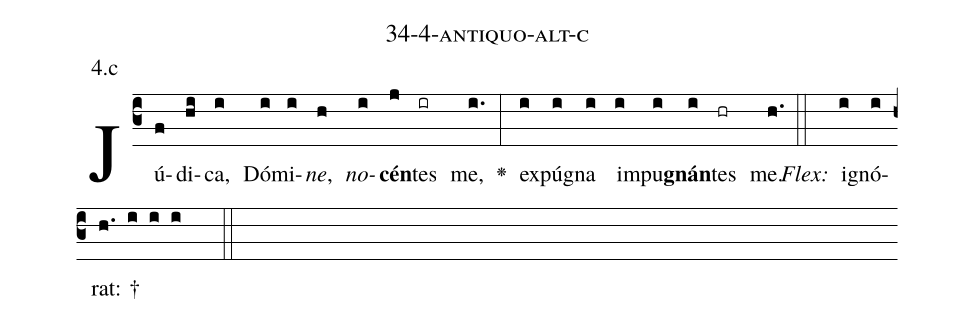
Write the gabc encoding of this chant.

name: 34-4-antiquo-alt-c;
annotation: 4.c;
%%
(c3)Jú(f)di(hi)ca,(i) Dó(i)mi(i)<i>ne</i>,(h) <i>no</i>(i)<b>cén</b>(j)tes(ir) me,(i.) <v>\greheightstar</v>(:) ex(i)pú(i)gna(i) im(i)pu(i)<b>gnán</b>(i)tes(hr) me.(h.) (::)
<i>Flex:</i>()  i(i)gnó(i)rat: †(h. i i i  ::)

%E(i) u(i) o(i) u(i) a(i) e.(h.) (::)
